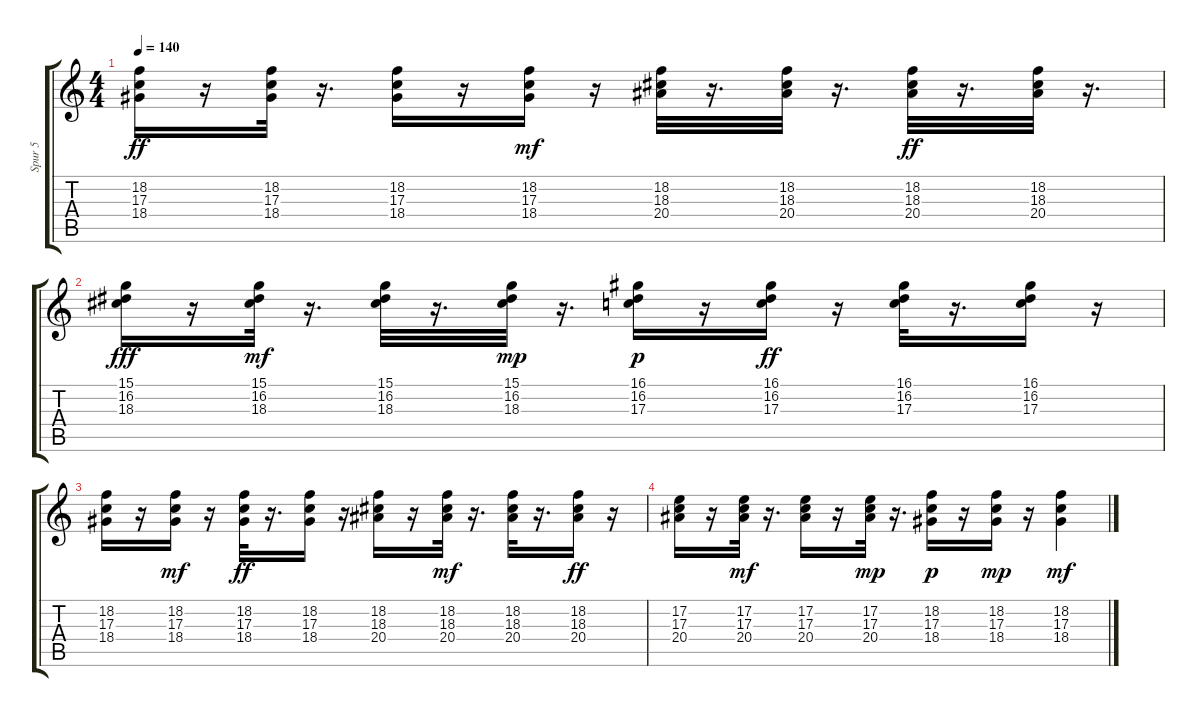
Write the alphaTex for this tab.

\track ("Spur 5" "Spur 5") {instrument honkytonkpiano}
\staff {score tabs}
\tuning (E4 B3 G3 D3 A2 E2) {hide}
\ts (4 4)
\tempo 140
\clef g2
\ks c
(18.2 17.3 18.4).16{dy ff} r.16 (18.2 17.3 18.4).32 r.16{d} (18.2 17.3 18.4).16 r.16 (18.2 17.3 18.4).16{dy mf} r.16 (18.2 18.3 20.4).32 r.16{d} (18.2 18.3 20.4).32 r.16{d} (18.2 18.3 20.4).32{dy ff} r.16{d} (18.2 18.3 20.4).32 r.16{d} |
(15.1 16.2 18.3).16{dy fff} r.16 (15.1 16.2 18.3).32{dy mf} r.16{d} (15.1 16.2 18.3).32 r.16{d} (15.1 16.2 18.3).32{dy mp} r.16{d} (16.1 16.2 17.3).16{dy p} r.16 (16.1 16.2 17.3).16{dy ff} r.16 (16.1 16.2 17.3).32 r.16{d} (16.1 16.2 17.3).16 r.16 |
(18.2 17.3 18.4).16 r.16 (18.2 17.3 18.4).16{dy mf} r.16 (18.2 17.3 18.4).32{dy ff} r.16{d} (18.2 17.3 18.4).16 r.16 (18.2 18.3 20.4).16 r.16 (18.2 18.3 20.4).32{dy mf} r.16{d} (18.2 18.3 20.4).32 r.16{d} (18.2 18.3 20.4).16{dy ff} r.16 |
(17.2 17.3 20.4).16 r.16 (17.2 17.3 20.4).32{dy mf} r.16{d} (17.2 17.3 20.4).16 r.16 (17.2 17.3 20.4).32{dy mp} r.16{d} (18.2 17.3 18.4).16{dy p} r.16 (18.2 17.3 18.4).16{dy mp} r.16 (18.2 17.3 18.4).4{dy mf}
